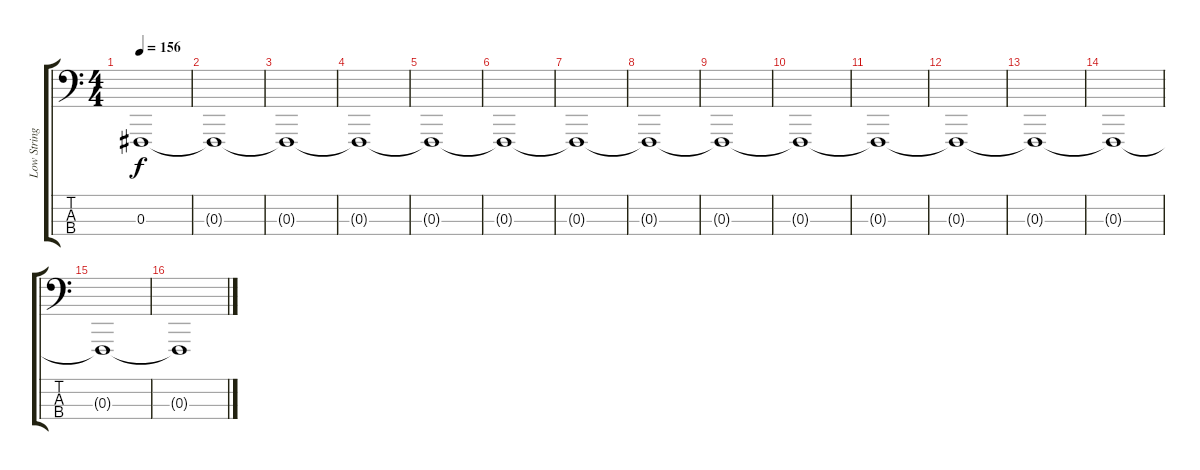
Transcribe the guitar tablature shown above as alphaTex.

\track ("Low Strings" "Low String") {instrument synthstrings1}
\staff {score tabs}
\tuning (E2 B1 Gb1 Db1) {hide}
\ts (4 4)
\tempo 156
\clef f4
\ks c
0.3{t}.1{dy f} |
0.3{t}.1 |
0.3{t}.1 |
0.3{t}.1 |
0.3{t}.1 |
0.3{t}.1 |
0.3{t}.1 |
0.3{t}.1 |
0.3{t}.1 |
0.3{t}.1 |
0.3{t}.1 |
0.3{t}.1 |
0.3{t}.1 |
0.3{t}.1 |
0.3{t}.1 |
0.3{t}.1
